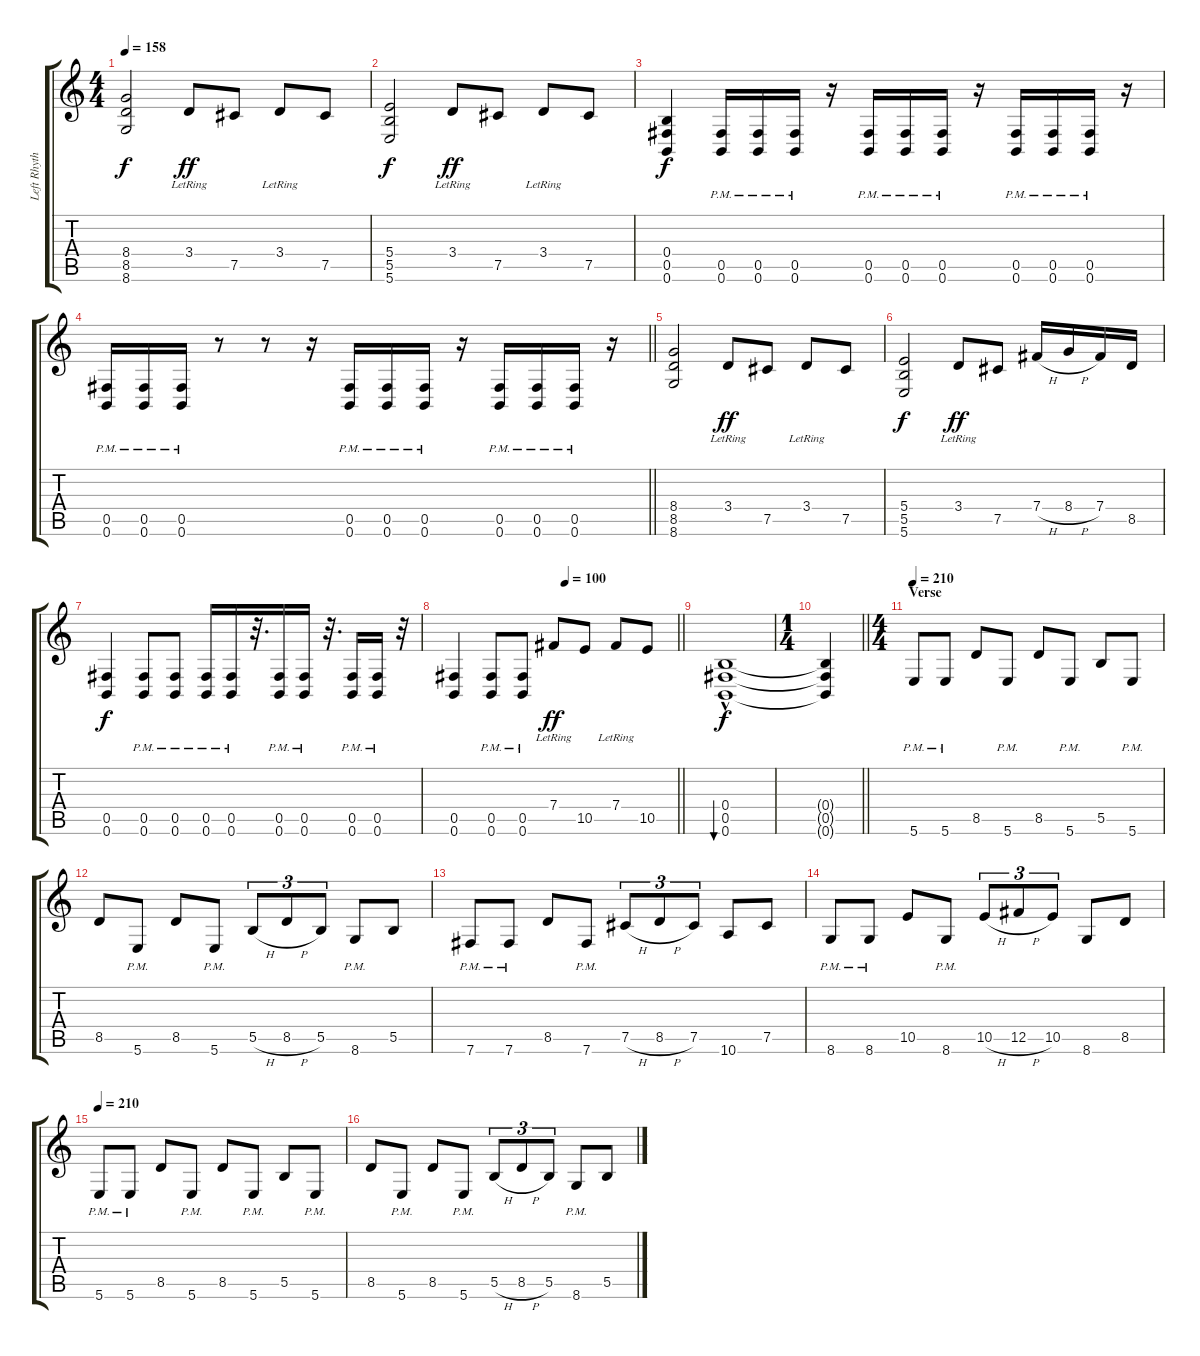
\track ("Left Rhythm Guitar" "Left Rhyth") {instrument distortionguitar bank 1}
\staff {score tabs}
\tuning (Db4 Ab3 E3 B2 Gb2 B1) {hide}
\ts (4 4)
\tempo 158
\clef g2
\ks c
(8.4 8.5 8.6).2{dy f} 3.4{lr}.8{dy ff} 7.5.8 3.4{lr}.8 7.5.8 |
(5.4 5.5 5.6).2{dy f} 3.4{lr}.8{dy ff} 7.5.8 3.4{lr}.8 7.5.8 |
(0.4 0.5 0.6).4{dy f} (0.5 0.6{pm}).16 (0.5 0.6{pm}).16 (0.5 0.6{pm}).16 r.16 (0.5{pm} 0.6{pm}).16 (0.5{pm} 0.6{pm}).16 (0.5{pm} 0.6{pm}).16 r.16 (0.5{pm} 0.6{pm}).16 (0.5{pm} 0.6{pm}).16 (0.5{pm} 0.6{pm}).16 r.16 |
\barLineRight lightlight
(0.5{pm} 0.6{pm}).16 (0.5{pm} 0.6{pm}).16 (0.5{pm} 0.6{pm}).16 r.8 r.8 r.16 (0.5{pm} 0.6{pm}).16 (0.5{pm} 0.6{pm}).16 (0.5{pm} 0.6{pm}).16 r.16 (0.5{pm} 0.6{pm}).16 (0.5{pm} 0.6{pm}).16 (0.5{pm} 0.6{pm}).16 r.16 |
(8.4 8.5 8.6).2 3.4{lr}.8{dy ff} 7.5.8 3.4{lr}.8 7.5.8 |
(5.4 5.5 5.6).2{dy f} 3.4{lr}.8{dy ff} 7.5.8 7.4{h}.16 8.4{h}.16 7.4.16 8.5.16 |
(0.5 0.6).4{dy f} (0.5{pm} 0.6{pm}).8 (0.5{pm} 0.6{pm}).8 (0.5{pm} 0.6{pm}).16 (0.5{pm} 0.6{pm}).16 r.32{d} (0.5{pm} 0.6{pm}).16 (0.5{pm} 0.6{pm}).16 r.32{d} (0.5{pm} 0.6{pm}).16 (0.5{pm} 0.6{pm}).16 r.32 |
\tempo (100 0.5)
\barLineRight lightlight
(0.5 0.6).4 (0.5{pm} 0.6{pm}).8 (0.5{pm} 0.6{pm}).8 7.4{lr}.8{dy ff} 10.5.8 7.4{lr}.8 10.5.8 |
(0.4{hac} 0.5{hac} 0.6{hac}).1{bu 120 dy f} |
\ts (1 4)
\barLineRight lightlight
(0.4{t} 0.5{t} 0.6{t}).4 |
\ts (4 4)
\section ("" "Verse")
\tempo 210
5.6{pm}.8 5.6{pm}.8 8.5.8 5.6{pm}.8 8.5.8 5.6{pm}.8 5.5.8 5.6{pm}.8 |
8.5.8 5.6{pm}.8 8.5.8 5.6{pm}.8 5.5{h}.8{tu (3 2)} 8.5{h}.8{tu (3 2)} 5.5.8{tu (3 2)} 8.6{pm}.8 5.5.8 |
7.6{pm}.8 7.6{pm}.8 8.5.8 7.6{pm}.8 7.5{h}.8{tu (3 2)} 8.5{h}.8{tu (3 2)} 7.5.8{tu (3 2)} 10.6.8 7.5.8 |
8.6{pm}.8 8.6{pm}.8 10.5.8 8.6{pm}.8 10.5{h}.8{tu (3 2)} 12.5{h}.8{tu (3 2)} 10.5.8{tu (3 2)} 8.6.8 8.5.8 |
\tempo 210
5.6{pm}.8 5.6{pm}.8 8.5.8 5.6{pm}.8 8.5.8 5.6{pm}.8 5.5.8 5.6{pm}.8 |
8.5.8 5.6{pm}.8 8.5.8 5.6{pm}.8 5.5{h}.8{tu (3 2)} 8.5{h}.8{tu (3 2)} 5.5.8{tu (3 2)} 8.6{pm}.8 5.5.8
